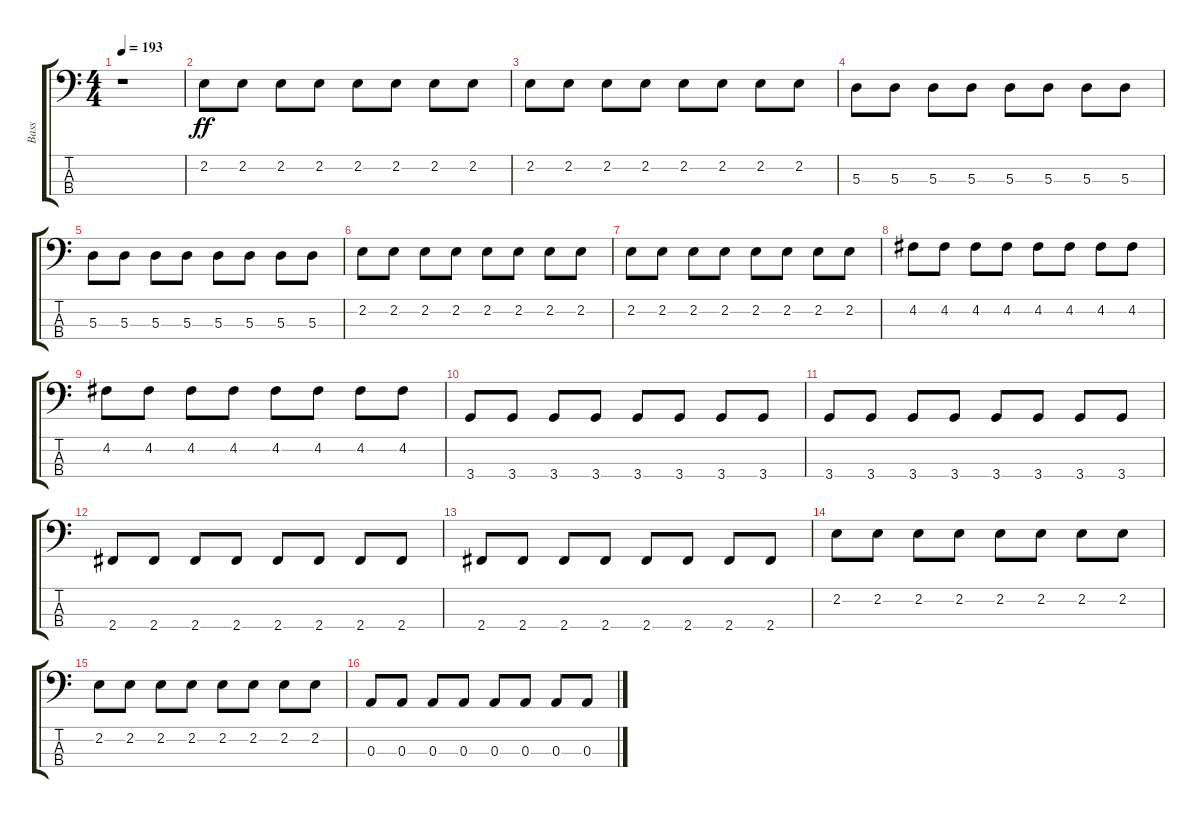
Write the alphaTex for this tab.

\track ("Bass" "Bass") {instrument electricbassfinger}
\staff {score tabs}
\tuning (G2 D2 A1 E1) {hide}
\ts (4 4)
\tempo 193
\clef f4
\ks c
r.1{dy ff} |
2.2.8 2.2.8 2.2.8 2.2.8 2.2.8 2.2.8 2.2.8 2.2.8 |
2.2.8 2.2.8 2.2.8 2.2.8 2.2.8 2.2.8 2.2.8 2.2.8 |
5.3.8 5.3.8 5.3.8 5.3.8 5.3.8 5.3.8 5.3.8 5.3.8 |
5.3.8 5.3.8 5.3.8 5.3.8 5.3.8 5.3.8 5.3.8 5.3.8 |
2.2.8 2.2.8 2.2.8 2.2.8 2.2.8 2.2.8 2.2.8 2.2.8 |
2.2.8 2.2.8 2.2.8 2.2.8 2.2.8 2.2.8 2.2.8 2.2.8 |
4.2.8 4.2.8 4.2.8 4.2.8 4.2.8 4.2.8 4.2.8 4.2.8 |
4.2.8 4.2.8 4.2.8 4.2.8 4.2.8 4.2.8 4.2.8 4.2.8 |
3.4.8 3.4.8 3.4.8 3.4.8 3.4.8 3.4.8 3.4.8 3.4.8 |
3.4.8 3.4.8 3.4.8 3.4.8 3.4.8 3.4.8 3.4.8 3.4.8 |
2.4.8 2.4.8 2.4.8 2.4.8 2.4.8 2.4.8 2.4.8 2.4.8 |
2.4.8 2.4.8 2.4.8 2.4.8 2.4.8 2.4.8 2.4.8 2.4.8 |
2.2.8 2.2.8 2.2.8 2.2.8 2.2.8 2.2.8 2.2.8 2.2.8 |
2.2.8 2.2.8 2.2.8 2.2.8 2.2.8 2.2.8 2.2.8 2.2.8 |
0.3.8 0.3.8 0.3.8 0.3.8 0.3.8 0.3.8 0.3.8 0.3.8
